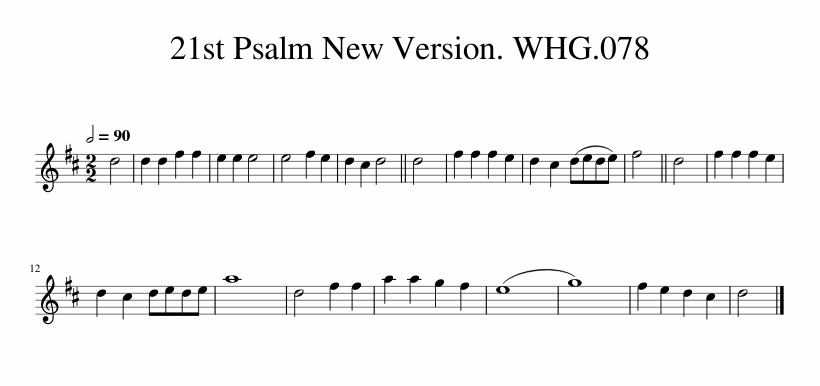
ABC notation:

X:1
L:1/8
Q:1/2=90
M:2/2
I:linebreak $
K:D
V:1 treble
V:1
 d4 | d2 d2 f2 f2 | e2 e2 e4 | e4 f2 e2 | d2 c2 d4 || %5
 d4 | f2 f2 f2 e2 | d2 c2 (dede) | f4 || d4 | %10
 f2 f2 f2 e2 |$ d2 c2 dede | a8 | d4 f2 f2 | a2 a2 g2 f2 | %15
 (e8 | g8) | f2 e2 d2 c2 | d4 |] %19
